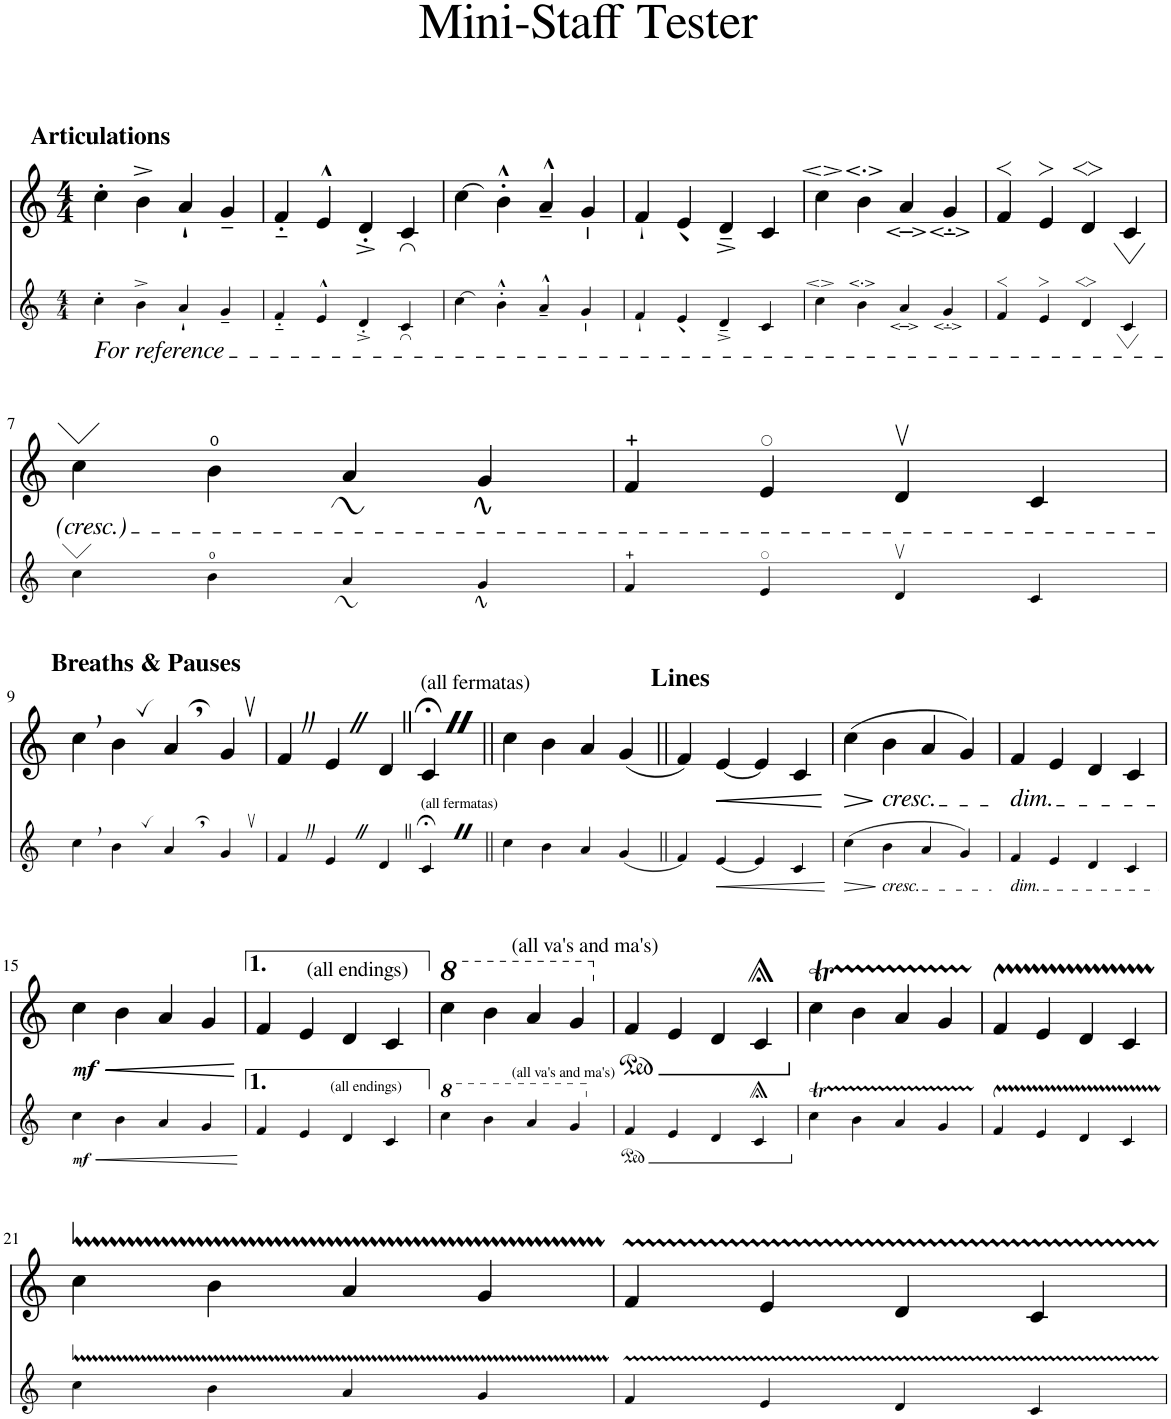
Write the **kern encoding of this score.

**kern	**dynam	**kern	**dynam
*part2	*part2	*part1	*part1
*staff2	*staff2	*staff1	*staff1
*I"Voice	*	*I"Voice	*
*stria5	*	*	*
*clefG2	*	*clefG2	*
*k[]	*	*k[]	*
*M4/4	*	*M4/4	*
=1	=1	=1	=1
!	!	!LO:TX:a:B:t=Articulations	!
!	!	!LO:TX:b:i:t=For reference	!
4cc'\	.	4cc'\	.
4b^\	.	4b^\	.
4a`/	.	4a`/	.
4g~/	.	4g~/	.
=2	=2	=2	=2
4f'~/	.	4f'~/	.
4e^^/	.	4e^^/	.
4d'^/	.	4d'^/	.
4c/	.	4c/	.
=3	=3	=3	=3
4cc\	.	4cc\	.
4b'^^\	.	4b'^^\	.
4a~^^/	.	4a~^^/	.
4g/	.	4g/	.
=4	=4	=4	=4
4f`/	.	4f`/	.
4e/	.	4e/	.
4d~^/	.	4d~^/	.
4c/	.	4c/	.
=5	=5	=5	=5
4cc\	.	4cc\	.
4b'\	.	4b'\	.
4a~/	.	4a~/	.
4g/	.	4g/	.
=6	=6	=6	=6
4f>/	.	4f>/	.
4e>/	.	4e>/	.
4d>/	.	4d>/	.
4c/	.	4c/	.
!!LO:LB:g=z
=7	=7	=7	=7
4cc\	.	4cc\	.
4b\	.	4b\	.
4a/	.	4a/	.
4g/	.	4g/	.
=8	=8	=8	=8
4f/	.	4f/	.
4e/	.	4e/	.
4dv/	.	4dv/	.
4c/	.	4c/	.
!!LO:LB:g=z
=9	=9	=9	=9
!	!	!LO:TX:a:B:t=Breaths & Pauses	!
4cc,\	.	4cc,\	.
4b,\	.	4b,\	.
4a,/	.	4a,/	.
4g,/	.	4g,/	.
=10	=10	=10	=10
4fZ/	.	4fZ/	.
4eZ/	.	4eZ/	.
4dZ/	.	4dZ/	.
!	!	!LO:TX:a:t=(all fermatas)	!
!LO:TX:a:t=(all fermatas)	!	!	!
4c;<Z/	.	4c;<Z/	.
=11||	=11||	=11||	=11||
4cc\	.	4cc\	.
4b\	.	4b\	.
4a/	.	4a/	.
(4g/	.	(4g/	.
=12||	=12||	=12||	=12||
!	!	!LO:TX:a:B:t=Lines	!
4f/)	.	4f/)	.
!	!LO:HP:b	!	!LO:HP:b
[4e/	<	[4e/	<
4e/]	.	4e/]	.
4c/	.	4c/	.
.	[	.	[
=13	=13	=13	=13
!	!LO:HP:b	!	!LO:HP:b
(4cc\	>	(4cc\	>
!	!	!LO:TX:b:i:t=cresc.	!
!LO:TX:b:i:t=cresc.	!	!	!
4b\	]	4b\	]
4a/	.	4a/	.
4g/)	.	4g/)	.
=14	=14	=14	=14
!	!	!LO:TX:b:i:t=dim.	!
!LO:TX:b:i:t=dim.	!	!	!
4f/	.	4f/	.
4e/	.	4e/	.
4d/	.	4d/	.
4c/	.	4c/	.
!!LO:LB:g=z
=15	=15	=15	=15
!	!LO:HP:b	!	!LO:HP:b
!	!LO:DY:n=1:b	!	!LO:DY:n=1:b
4cc\	< mf	4cc\	< mf
4b\	.	4b\	.
4a/	.	4a/	.
4g/	.	4g/	.
.	[	.	[
=16	=16	=16	=16
4f/	.	4f/	.
4e/	.	4e/	.
4d/	.	4d/	.
!	!	!LO:TX:a:t=(all endings)	!
!LO:TX:a:t=(all endings)	!	!	!
4c/	.	4c/	.
=17	=17	=17	=17
*8va	*	*	*
*	*	*8va	*
4ccc\	.	4ccc\	.
4bb\	.	4bb\	.
4aa/	.	4aa/	.
!	!	!LO:TX:a:t=(all va's and ma's)	!
!LO:TX:a:t=(all va's and ma's)	!	!	!
4gg/	.	4gg/	.
=18	=18	=18	=18
*X8va	*	*	*
*ped	*	*	*
*	*	*X8va	*
*	*	*ped	*
4f/	.	4f/	.
4e/	.	4e/	.
4d/	.	4d/	.
4c;</	.	4c;</	.
=19	=19	=19	=19
*Xped	*	*	*
*	*	*Xped	*
4ccT\	.	4ccT\	.
4b\	.	4b\	.
4a/	.	4a/	.
4gTTT/	.	4gTTT/	.
=20	=20	=20	=20
4f/	.	4f/	.
4e/	.	4e/	.
4d/	.	4d/	.
4cTTT/	.	4cTTT/	.
!!LO:LB:g=z
=21	=21	=21	=21
4cc\	.	4cc\	.
4b\	.	4b\	.
4a/	.	4a/	.
4gTTT/	.	4gTTT/	.
=22	=22	=22	=22
4f/	.	4f/	.
4e/	.	4e/	.
4d/	.	4d/	.
4cTTT/	.	4cTTT/	.
=	=	=	=
*-	*-	*-	*-
